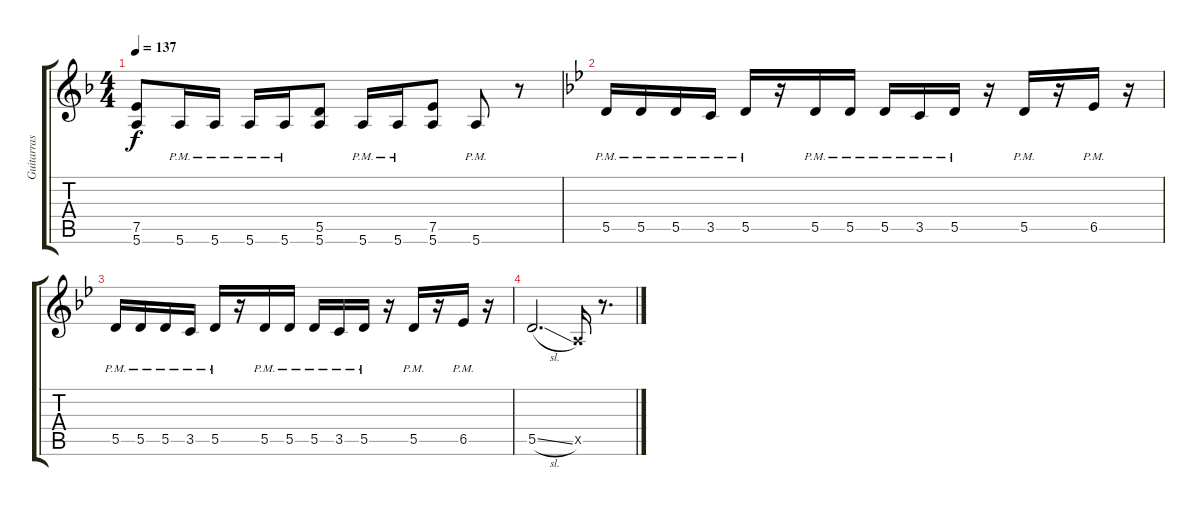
\track ("Guitarras" "Guitarras") {instrument distortionguitar}
\staff {score tabs}
\tuning (E4 B3 G3 D3 A2 E2) {hide}
\ts (4 4)
\tempo 137
\clef g2
\ks dminor
(7.5 5.6).8{dy f} 5.6{pm}.16 5.6{pm}.16 5.6{pm}.16 5.6{pm}.16 (5.5 5.6).8 5.6{pm}.16 5.6{pm}.16 (7.5 5.6).8 5.6{pm}.8 r.8 |
\ks gminor
5.5{pm}.16 5.5{pm}.16 5.5{pm}.16 3.5{pm}.16 5.5{pm}.16 r.16 5.5{pm}.16 5.5{pm}.16 5.5{pm}.16 3.5{pm}.16 5.5{pm}.16 r.16 5.5{pm}.16 r.16 6.5{pm}.16 r.16 |
5.5{pm}.16 5.5{pm}.16 5.5{pm}.16 3.5{pm}.16 5.5{pm}.16 r.16 5.5{pm}.16 5.5{pm}.16 5.5{pm}.16 3.5{pm}.16 5.5{pm}.16 r.16 5.5{pm}.16 r.16 6.5{pm}.16 r.16 |
5.5{sl}.2{d} 0.5{x}.16 r.8{d}
